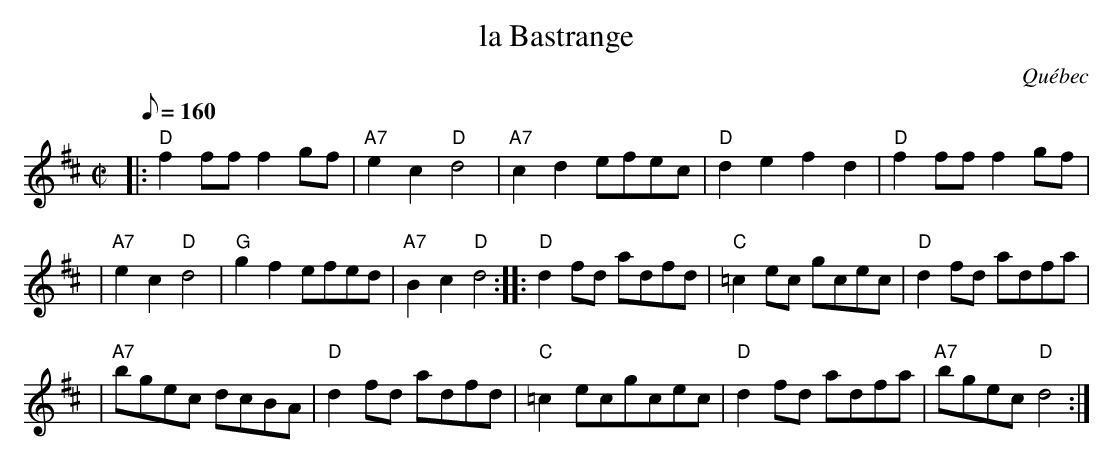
X:1
T: la Bastrange
O: Qu\'ebec
M: C|
L: 1/8
K: D
Q: 160
|: "D"f2ff f2gf \
| "A7"e2c2 "D"d4 \
| "A7"c2d2 efec \
| "D"d2e2 f2d2 \
| "D"f2ff f2gf |
| "A7"e2c2 "D"d4 \
| "G"g2f2 efed \
| "A7"B2c2 "D"d4 \
:: "D"d2fd adfd \
| "C"=c2ec gcec \
| "D"d2fd adfa |
| "A7"bgec dcBA \
| "D"d2fd adfd \
| "C"=c2ecgcec \
| "D"d2fd adfa \
| "A7"bgec "D"d4 :|
